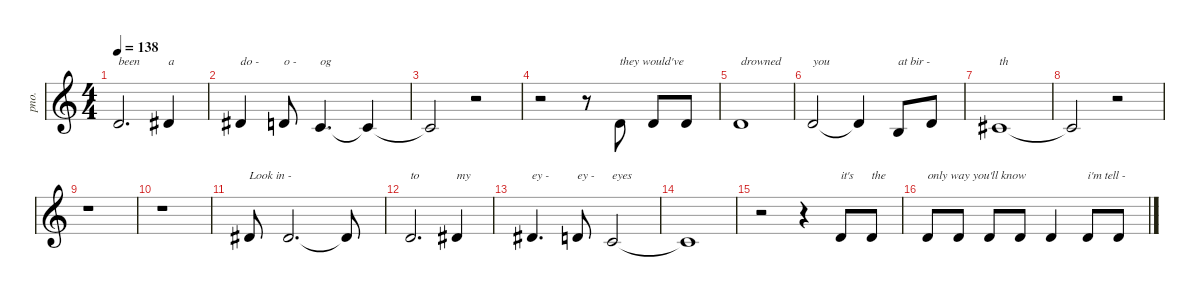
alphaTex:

\defaultSystemsLayout 4
\hideDynamics
\bracketExtendMode nobrackets
\otherSystemsTrackNameOrientation horizontal
\track ("Vocals" "pno.") {instrument brightacousticpiano}
\staff {score}
\tuning (E4 B3 G3 D3 A2 E2)
\ts (4 4)
\tempo 138
\clef g2
\ks c
3.2.2{d txt "been" dy f beam Up} 4.2{acc #}.4{txt "a" beam Up} |
4.2{acc #}.4{txt "do -" beam Up} 3.2.8{txt "o -" beam Up} 1.2.4{d txt "og" beam Up} 1.2{t}.4{beam Up} |
1.2{t}.2{beam Up} r.2{beam Up} |
r.2{beam Down} r.8{beam Down} 3.2.8{txt "they would've" beam Up} 3.2.8{beam Up} 3.2.8{beam Up} |
3.2.1{txt "drowned" beam Up} |
3.2.2{txt "you" beam Up} 3.2{t}.4{beam Up} 0.2.8{txt "at bir -" beam Up} 3.2.8{beam Up} |
2.2{acc #}.1{txt "th" beam Up} |
2.2{t acc #}.2{beam Up} r.2{beam Up} |
r.1{beam Down} |
r.1{beam Down} |
4.2{acc #}.8{txt "Look in -" beam Up} 4.2{acc #}.2{d beam Up} 4.2{t acc #}.8{beam Up} |
3.2.2{d txt "to" beam Up} 4.2{acc #}.4{txt "my" beam Up} |
4.2{acc #}.4{d txt "ey -" beam Up} 3.2.8{txt "ey -" beam Up} 1.2.2{txt "eyes" beam Up} |
1.2{t}.1{beam Up} |
r.2{beam Down} r.4{beam Down} 3.2.8{txt "it's" beam Up} 3.2.8{txt "the" beam Up} |
3.2.8{txt "only way you'll know" beam Up} 3.2.8{beam Up} 3.2.8{beam Up} 3.2.8{beam Up} 3.2.4{beam Up} 3.2.8{txt "i'm tell -" beam Up} 3.2.8{beam Up}
